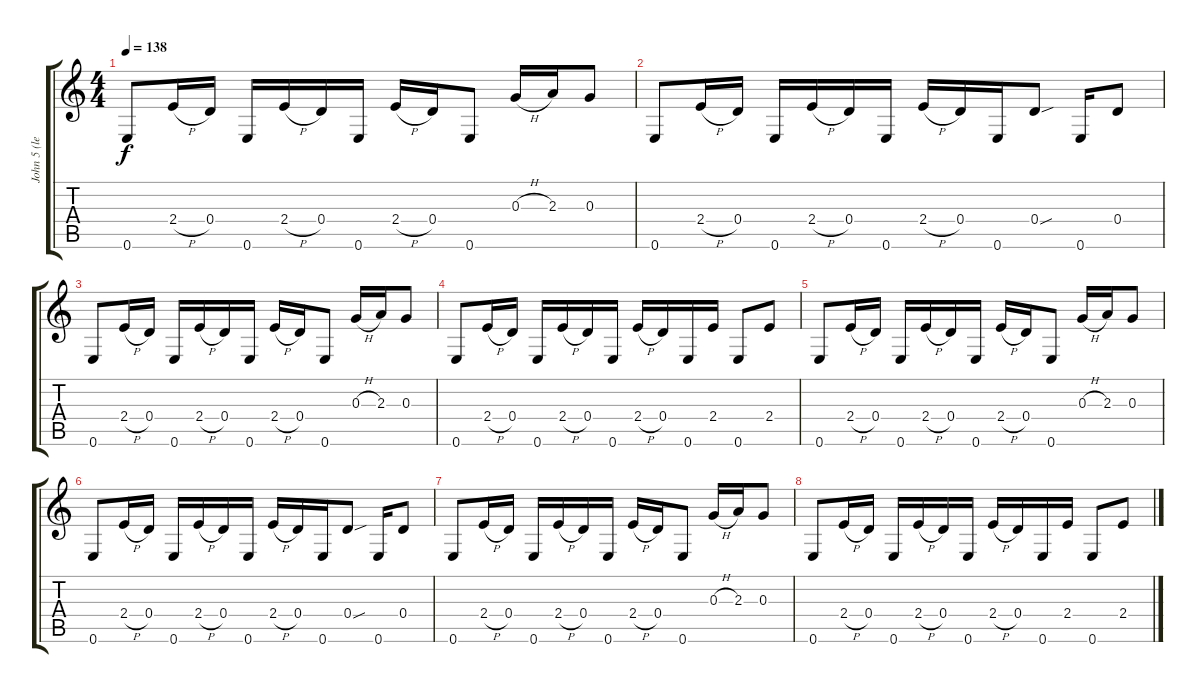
\track ("John 5 (lead 2)" "John 5 (le") {instrument distortionguitar}
\staff {score tabs}
\tuning (E4 B3 G3 D3 A2 E2) {hide}
\ts (4 4)
\tempo 138
\clef g2
\ks c
0.6.8{dy f instrument distortionguitar} 2.4{h}.16 0.4.16 0.6.16 2.4{h}.16 0.4.16 0.6.16 2.4{h}.16 0.4.16 0.6.8 0.3{h}.16 2.3.16 0.3.8 |
0.6.8 2.4{h}.16 0.4.16 0.6.16 2.4{h}.16 0.4.16 0.6.16 2.4{h}.16 0.4.16 0.6.16 0.4{sou}.8 0.6.16 0.4.8 |
0.6.8 2.4{h}.16 0.4.16 0.6.16 2.4{h}.16 0.4.16 0.6.16 2.4{h}.16 0.4.16 0.6.8 0.3{h}.16 2.3.16 0.3.8 |
0.6.8 2.4{h}.16 0.4.16 0.6.16 2.4{h}.16 0.4.16 0.6.16 2.4{h}.16 0.4.16 0.6.16 2.4.16 0.6.8 2.4.8 |
0.6.8 2.4{h}.16 0.4.16 0.6.16 2.4{h}.16 0.4.16 0.6.16 2.4{h}.16 0.4.16 0.6.8 0.3{h}.16 2.3.16 0.3.8 |
0.6.8 2.4{h}.16 0.4.16 0.6.16 2.4{h}.16 0.4.16 0.6.16 2.4{h}.16 0.4.16 0.6.16 0.4{sou}.8 0.6.16 0.4.8 |
0.6.8 2.4{h}.16 0.4.16 0.6.16 2.4{h}.16 0.4.16 0.6.16 2.4{h}.16 0.4.16 0.6.8 0.3{h}.16 2.3.16 0.3.8 |
0.6.8 2.4{h}.16 0.4.16 0.6.16 2.4{h}.16 0.4.16 0.6.16 2.4{h}.16 0.4.16 0.6.16 2.4.16 0.6.8 2.4.8
